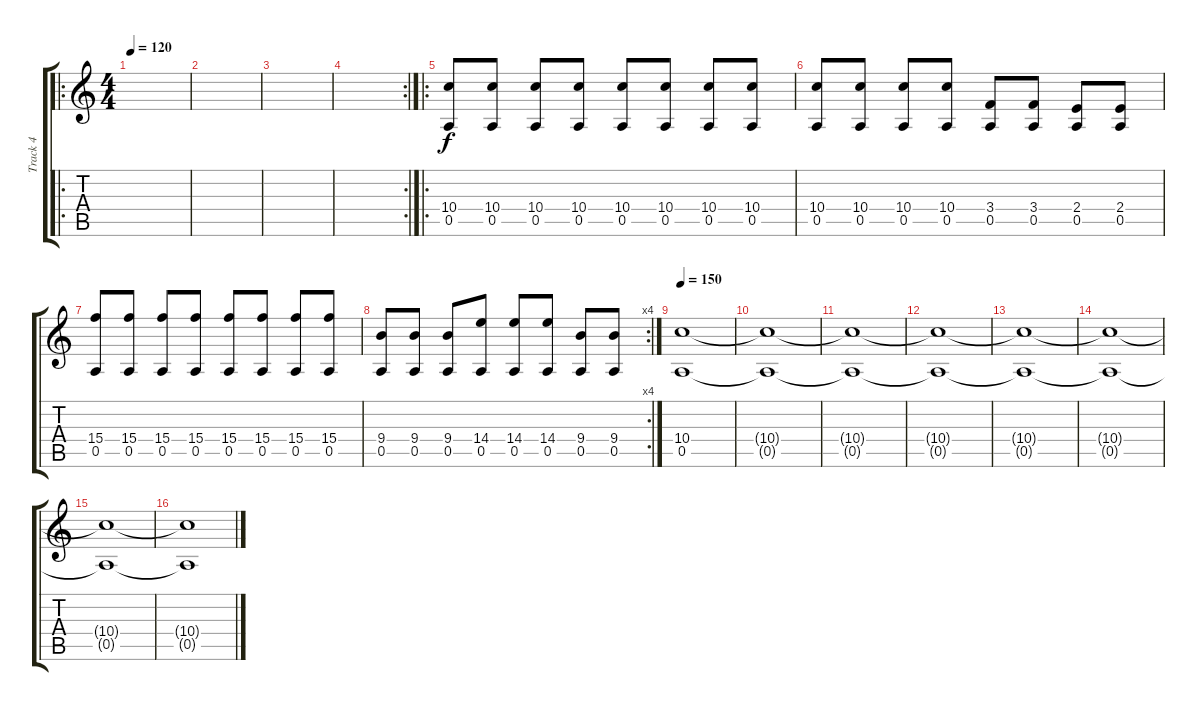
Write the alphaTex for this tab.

\track ("Track 4" "Track 4") {instrument overdrivenguitar}
\staff {score tabs}
\tuning (E4 B3 G3 D3 A2 E2) {hide}
\ro
\ts (4 4)
\tempo 120
\clef g2
\ks c
|
|
|
\rc 2
|
\ro
(10.4 0.5).8 (10.4 0.5).8 (10.4 0.5).8 (10.4 0.5).8 (10.4 0.5).8 (10.4 0.5).8 (10.4 0.5).8 (10.4 0.5).8 |
(10.4 0.5).8 (10.4 0.5).8 (10.4 0.5).8 (10.4 0.5).8 (3.4 0.5).8 (3.4 0.5).8 (2.4 0.5).8 (2.4 0.5).8 |
(15.4 0.5).8 (15.4 0.5).8 (15.4 0.5).8 (15.4 0.5).8 (15.4 0.5).8 (15.4 0.5).8 (15.4 0.5).8 (15.4 0.5).8 |
\rc 4
(9.4 0.5).8 (9.4 0.5).8 (9.4 0.5).8 (14.4 0.5).8 (14.4 0.5).8 (14.4 0.5).8 (9.4 0.5).8 (9.4 0.5).8 |
\tempo 150
(10.4 0.5).1 |
(10.4{t} 0.5{t}).1 |
(10.4{t} 0.5{t}).1 |
(10.4{t} 0.5{t}).1 |
(10.4{t} 0.5{t}).1 |
(10.4{t} 0.5{t}).1 |
(10.4{t} 0.5{t}).1 |
(10.4{t} 0.5{t}).1
